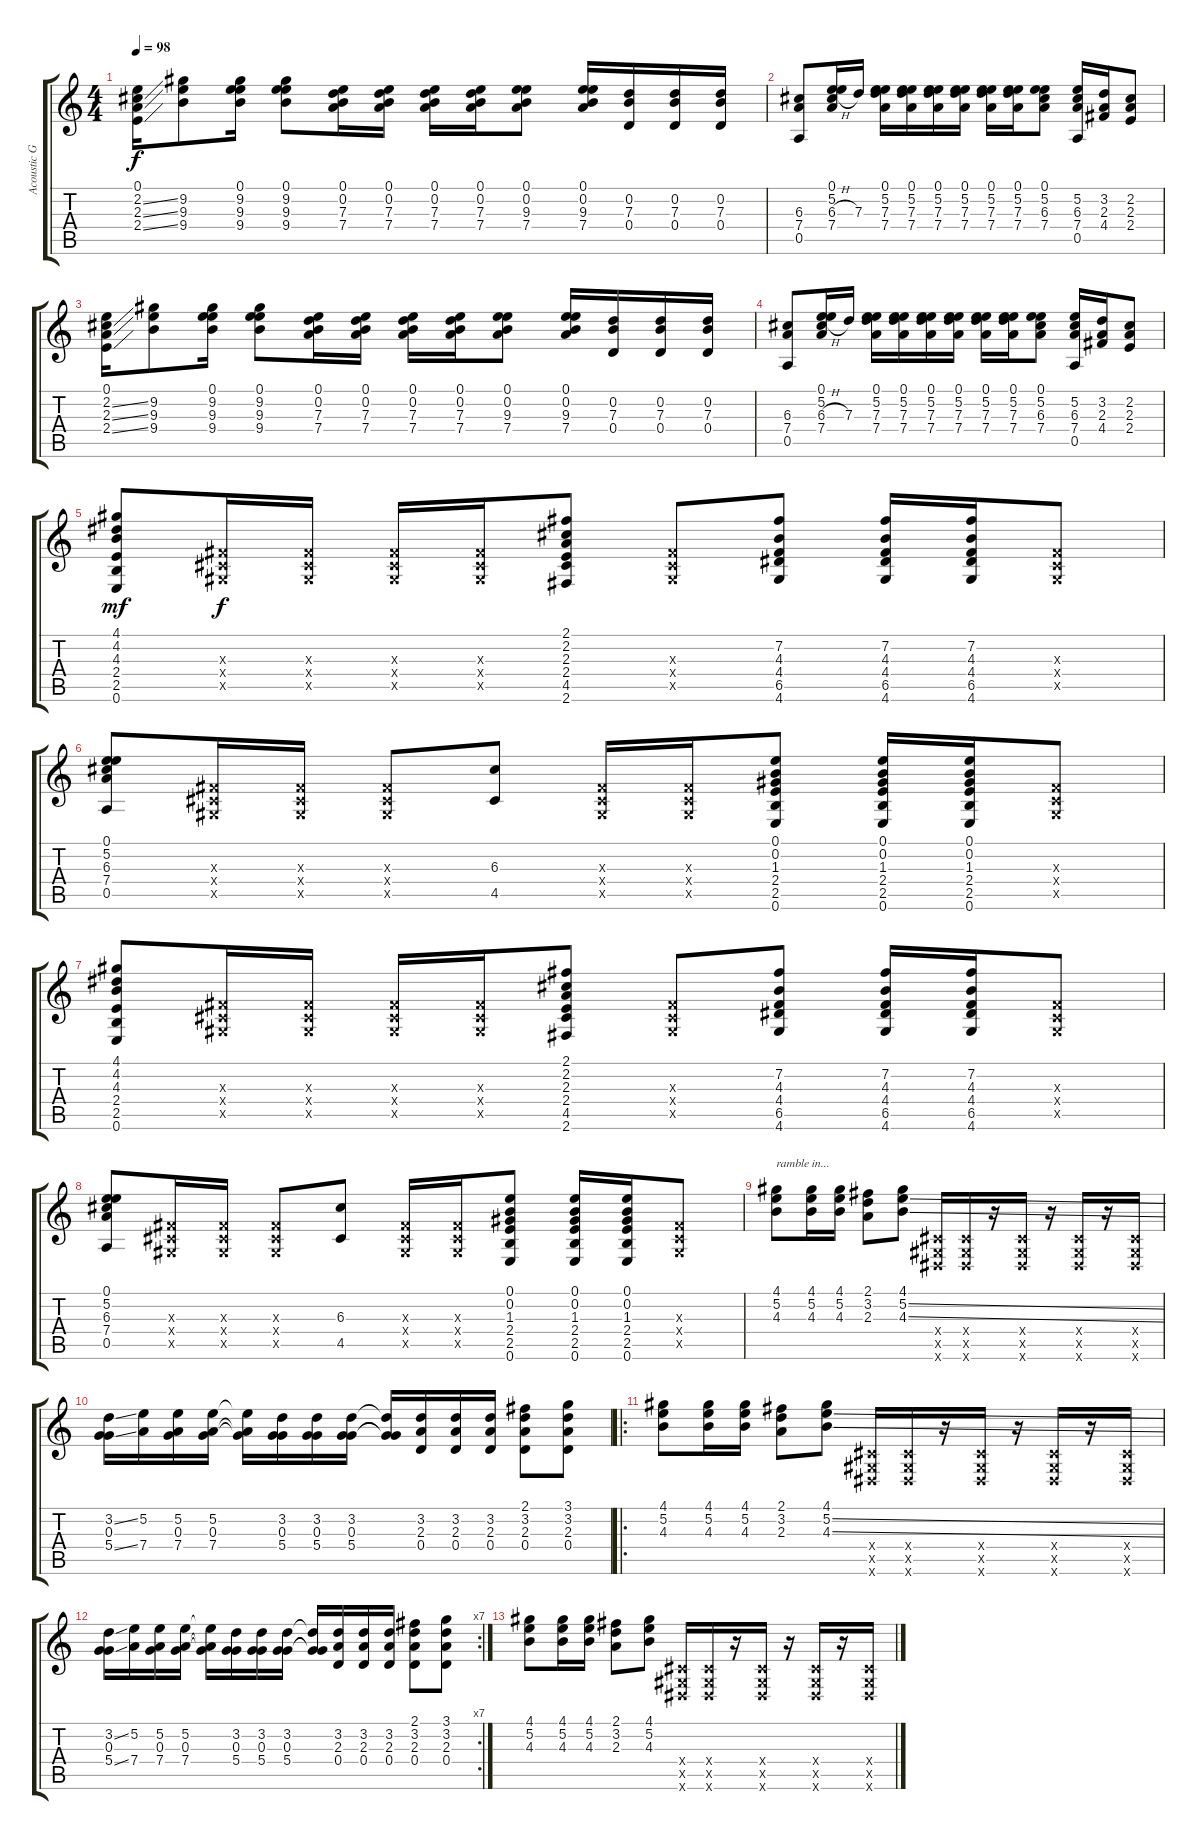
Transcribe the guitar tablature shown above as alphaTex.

\track ("Acoustic Guitar" "Acoustic G") {instrument acousticguitarsteel}
\staff {score tabs}
\tuning (E4 B3 G3 D3 A2 E2) {hide}
\ts (4 4)
\tempo 98
\clef g2
\ks c
(0.1 2.2{ss} 2.3{ss} 2.4{ss}).16{dy f} (9.2 9.3 9.4).8 (0.1 9.2 9.3 9.4).16 (0.1 9.2 9.3 9.4).8 (0.1 0.2 7.3 7.4).16 (0.1 0.2 7.3 7.4).16 (0.1 0.2 7.3 7.4).16 (0.1 0.2 7.3 7.4).16 (0.1 0.2 9.3 7.4).8 (0.1 0.2 9.3 7.4).16 (0.2 7.3 0.4).16 (0.2 7.3 0.4).16 (0.2 7.3 0.4).16 |
(6.3 7.4 0.5).8 (0.1 5.2 6.3{h} 7.4).16 7.3.16 (0.1 5.2 7.3 7.4).16 (0.1 5.2 7.3 7.4).16 (0.1 5.2 7.3 7.4).16 (0.1 5.2 7.3 7.4).16 (0.1 5.2 7.3 7.4).16 (0.1 5.2 7.3 7.4).16 (0.1 5.2 6.3 7.4).8 (5.2 6.3 7.4 0.5).16 (3.2 2.3 4.4).16 (2.2 2.3 2.4).8 |
(0.1 2.2{ss} 2.3{ss} 2.4{ss}).16 (9.2 9.3 9.4).8 (0.1 9.2 9.3 9.4).16 (0.1 9.2 9.3 9.4).8 (0.1 0.2 7.3 7.4).16 (0.1 0.2 7.3 7.4).16 (0.1 0.2 7.3 7.4).16 (0.1 0.2 7.3 7.4).16 (0.1 0.2 9.3 7.4).8 (0.1 0.2 9.3 7.4).16 (0.2 7.3 0.4).16 (0.2 7.3 0.4).16 (0.2 7.3 0.4).16 |
(6.3 7.4 0.5).8 (0.1 5.2 6.3{h} 7.4).16 7.3.16 (0.1 5.2 7.3 7.4).16 (0.1 5.2 7.3 7.4).16 (0.1 5.2 7.3 7.4).16 (0.1 5.2 7.3 7.4).16 (0.1 5.2 7.3 7.4).16 (0.1 5.2 7.3 7.4).16 (0.1 5.2 6.3 7.4).8 (5.2 6.3 7.4 0.5).16 (3.2 2.3 4.4).16 (2.2 2.3 2.4).8 |
(4.1 4.2 4.3 2.4 2.5 0.6).8{dy mf} (-1.3{x} -1.4{x} -1.5{x}).16{dy f} (-1.3{x} -1.4{x} -1.5{x}).16 (-1.3{x} -1.4{x} -1.5{x}).16 (-1.3{x} -1.4{x} -1.5{x}).16 (2.1 2.2 2.3 2.4 4.5 2.6).8 (-1.3{x} -1.4{x} -1.5{x}).8 (7.2 4.3 4.4 6.5 4.6).8 (7.2 4.3 4.4 6.5 4.6).16 (7.2 4.3 4.4 6.5 4.6).16 (-1.3{x} -1.4{x} -1.5{x}).8 |
(0.1 5.2 6.3 7.4 0.5).8 (-1.3{x} -1.4{x} -1.5{x}).16 (-1.3{x} -1.4{x} -1.5{x}).16 (-1.3{x} -1.4{x} -1.5{x}).8 (6.3 4.5).8 (-1.3{x} -1.4{x} -1.5{x}).16 (-1.3{x} -1.4{x} -1.5{x}).16 (0.1 0.2 1.3 2.4 2.5 0.6).8 (0.1 0.2 1.3 2.4 2.5 0.6).16 (0.1 0.2 1.3 2.4 2.5 0.6).16 (-1.3{x} -1.4{x} -1.5{x}).8 |
(4.1 4.2 4.3 2.4 2.5 0.6).8 (-1.3{x} -1.4{x} -1.5{x}).16 (-1.3{x} -1.4{x} -1.5{x}).16 (-1.3{x} -1.4{x} -1.5{x}).16 (-1.3{x} -1.4{x} -1.5{x}).16 (2.1 2.2 2.3 2.4 4.5 2.6).8 (-1.3{x} -1.4{x} -1.5{x}).8 (7.2 4.3 4.4 6.5 4.6).8 (7.2 4.3 4.4 6.5 4.6).16 (7.2 4.3 4.4 6.5 4.6).16 (-1.3{x} -1.4{x} -1.5{x}).8 |
(0.1 5.2 6.3 7.4 0.5).8 (-1.3{x} -1.4{x} -1.5{x}).16 (-1.3{x} -1.4{x} -1.5{x}).16 (-1.3{x} -1.4{x} -1.5{x}).8 (6.3 4.5).8 (-1.3{x} -1.4{x} -1.5{x}).16 (-1.3{x} -1.4{x} -1.5{x}).16 (0.1 0.2 1.3 2.4 2.5 0.6).8 (0.1 0.2 1.3 2.4 2.5 0.6).16 (0.1 0.2 1.3 2.4 2.5 0.6).16 (-1.3{x} -1.4{x} -1.5{x}).8 |
(4.1 5.2 4.3).8{txt "ramble in..."} (4.1 5.2 4.3).16 (4.1 5.2 4.3).16 (2.1 3.2 2.3).8 (4.1 5.2{ss} 4.3{ss}).8 (-1.4{x} -1.5{x} -1.6{x}).16 (-1.4{x} -1.5{x} -1.6{x}).16 r.16 (-1.4{x} -1.5{x} -1.6{x}).16 r.16 (-1.4{x} -1.5{x} -1.6{x}).16 r.16 (-1.4{x} -1.5{x} -1.6{x}).16 |
(3.2{ss} 0.3 5.4{ss}).16 (5.2 7.4).16 (5.2 0.3 7.4).16 (5.2 0.3 7.4).16 (5.2{t} 0.3{t} 7.4{t}).16 (3.2 0.3 5.4).16 (3.2 0.3 5.4).16 (3.2 0.3 5.4).16 (3.2{t} 0.3{t} 5.4{t}).16 (3.2 2.3 0.4).16 (3.2 2.3 0.4).16 (3.2 2.3 0.4).16 (2.1 3.2 2.3 0.4).8 (3.1 3.2 2.3 0.4).8 |
\ro
(4.1 5.2 4.3).8 (4.1 5.2 4.3).16 (4.1 5.2 4.3).16 (2.1 3.2 2.3).8 (4.1 5.2{ss} 4.3{ss}).8 (-1.4{x} -1.5{x} -1.6{x}).16 (-1.4{x} -1.5{x} -1.6{x}).16 r.16 (-1.4{x} -1.5{x} -1.6{x}).16 r.16 (-1.4{x} -1.5{x} -1.6{x}).16 r.16 (-1.4{x} -1.5{x} -1.6{x}).16 |
\rc 7
(3.2{ss} 0.3 5.4{ss}).16 (5.2 7.4).16 (5.2 0.3 7.4).16 (5.2 0.3 7.4).16 (5.2{t} 0.3{t} 7.4{t}).16 (3.2 0.3 5.4).16 (3.2 0.3 5.4).16 (3.2 0.3 5.4).16 (3.2{t} 0.3{t} 5.4{t}).16 (3.2 2.3 0.4).16 (3.2 2.3 0.4).16 (3.2 2.3 0.4).16 (2.1 3.2 2.3 0.4).8 (3.1 3.2 2.3 0.4).8 |
(4.1 5.2 4.3).8 (4.1 5.2 4.3).16 (4.1 5.2 4.3).16 (2.1 3.2 2.3).8 (4.1 5.2 4.3).8 (-1.4{x} -1.5{x} -1.6{x}).16 (-1.4{x} -1.5{x} -1.6{x}).16 r.16 (-1.4{x} -1.5{x} -1.6{x}).16 r.16 (-1.4{x} -1.5{x} -1.6{x}).16 r.16 (-1.4{x} -1.5{x} -1.6{x}).16
